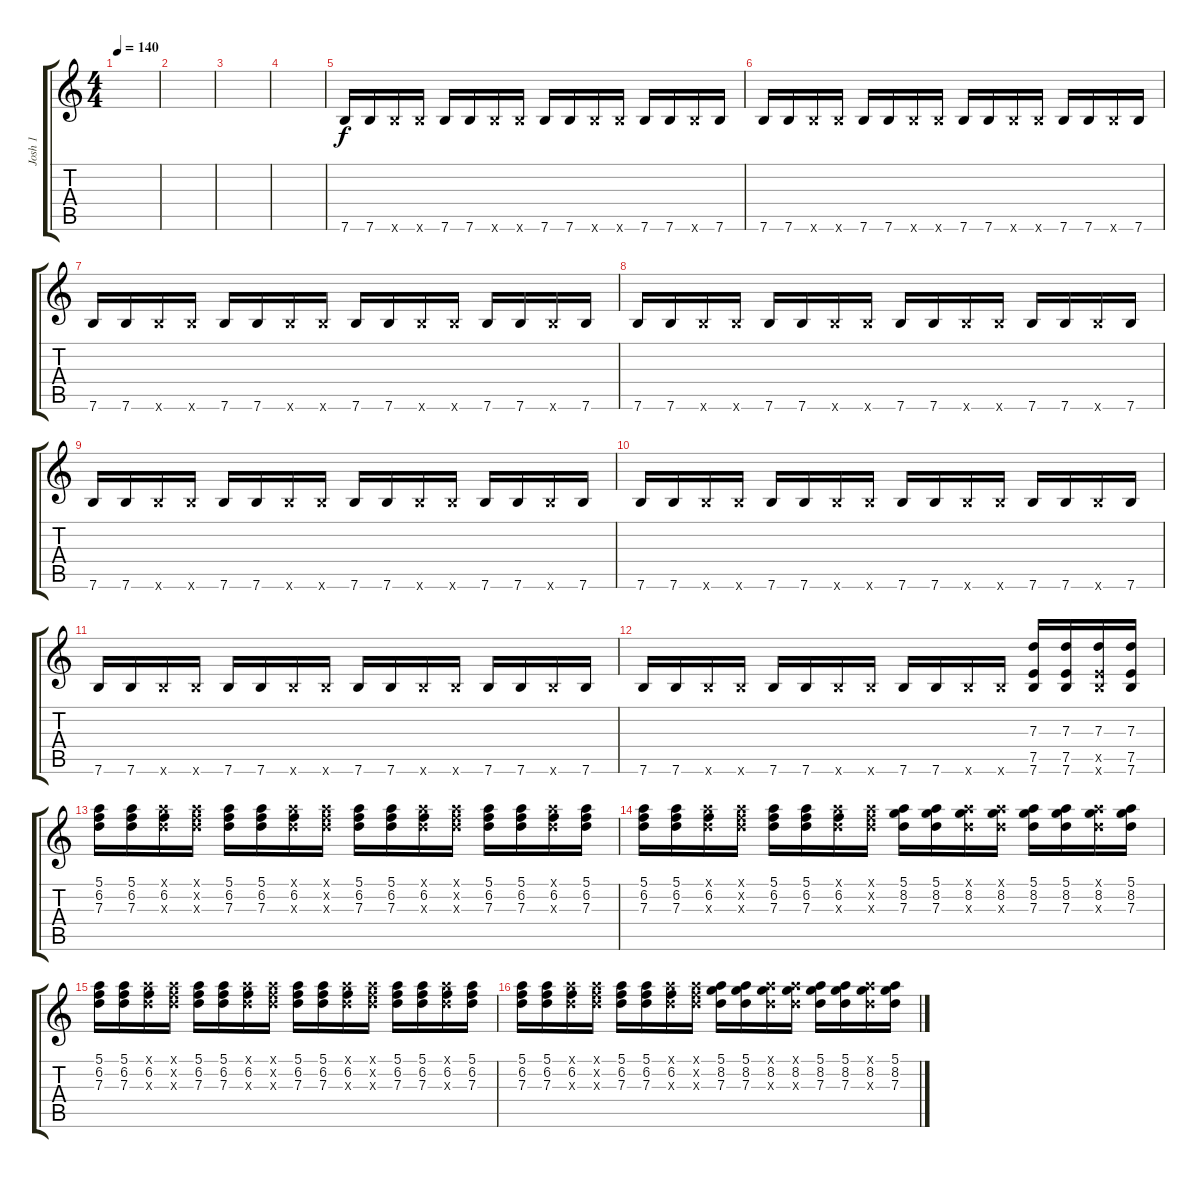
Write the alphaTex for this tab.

\track ("Josh 1" "Josh 1") {instrument overdrivenguitar}
\staff {score tabs}
\tuning (E4 B3 G3 D3 A2 E2) {hide}
\ts (4 4)
\tempo 140
\clef g2
\ks c
|
|
|
|
7.6.16 7.6.16 7.6{x}.16 7.6{x}.16 7.6.16 7.6.16 7.6{x}.16 7.6{x}.16 7.6.16 7.6.16 7.6{x}.16 7.6{x}.16 7.6.16 7.6.16 7.6{x}.16 7.6.16 |
7.6.16 7.6.16 7.6{x}.16 7.6{x}.16 7.6.16 7.6.16 7.6{x}.16 7.6{x}.16 7.6.16 7.6.16 7.6{x}.16 7.6{x}.16 7.6.16 7.6.16 7.6{x}.16 7.6.16 |
7.6.16 7.6.16 7.6{x}.16 7.6{x}.16 7.6.16 7.6.16 7.6{x}.16 7.6{x}.16 7.6.16 7.6.16 7.6{x}.16 7.6{x}.16 7.6.16 7.6.16 7.6{x}.16 7.6.16 |
7.6.16 7.6.16 7.6{x}.16 7.6{x}.16 7.6.16 7.6.16 7.6{x}.16 7.6{x}.16 7.6.16 7.6.16 7.6{x}.16 7.6{x}.16 7.6.16 7.6.16 7.6{x}.16 7.6.16 |
7.6.16 7.6.16 7.6{x}.16 7.6{x}.16 7.6.16 7.6.16 7.6{x}.16 7.6{x}.16 7.6.16 7.6.16 7.6{x}.16 7.6{x}.16 7.6.16 7.6.16 7.6{x}.16 7.6.16 |
7.6.16 7.6.16 7.6{x}.16 7.6{x}.16 7.6.16 7.6.16 7.6{x}.16 7.6{x}.16 7.6.16 7.6.16 7.6{x}.16 7.6{x}.16 7.6.16 7.6.16 7.6{x}.16 7.6.16 |
7.6.16 7.6.16 7.6{x}.16 7.6{x}.16 7.6.16 7.6.16 7.6{x}.16 7.6{x}.16 7.6.16 7.6.16 7.6{x}.16 7.6{x}.16 7.6.16 7.6.16 7.6{x}.16 7.6.16 |
7.6.16 7.6.16 7.6{x}.16 7.6{x}.16 7.6.16 7.6.16 7.6{x}.16 7.6{x}.16 7.6.16 7.6.16 7.6{x}.16 7.6{x}.16 (7.3 7.5 7.6).16 (7.3 7.5 7.6).16 (7.3 7.5{x} 7.6{x}).16 (7.3 7.5 7.6).16 |
(5.1 6.2 7.3).16 (5.1 6.2 7.3).16 (5.1{x} 6.2 7.3{x}).16 (5.1{x} 6.2{x} 7.3{x}).16 (5.1 6.2 7.3).16 (5.1 6.2 7.3).16 (5.1{x} 6.2 7.3{x}).16 (5.1{x} 6.2{x} 7.3{x}).16 (5.1 6.2 7.3).16 (5.1 6.2 7.3).16 (5.1{x} 6.2 7.3{x}).16 (5.1{x} 6.2{x} 7.3{x}).16 (5.1 6.2 7.3).16 (5.1 6.2 7.3).16 (5.1{x} 6.2 7.3{x}).16 (5.1 6.2 7.3).16 |
(5.1 6.2 7.3).16 (5.1 6.2 7.3).16 (5.1{x} 6.2 7.3{x}).16 (5.1{x} 6.2{x} 7.3{x}).16 (5.1 6.2 7.3).16 (5.1 6.2 7.3).16 (5.1{x} 6.2 7.3{x}).16 (5.1{x} 6.2{x} 7.3{x}).16 (5.1 8.2 7.3).16 (5.1 8.2 7.3).16 (5.1{x} 8.2 7.3{x}).16 (5.1{x} 8.2 7.3{x}).16 (5.1 8.2 7.3).16 (5.1 8.2 7.3).16 (5.1{x} 8.2 7.3{x}).16 (5.1 8.2 7.3).16 |
(5.1 6.2 7.3).16 (5.1 6.2 7.3).16 (5.1{x} 6.2 7.3{x}).16 (5.1{x} 6.2{x} 7.3{x}).16 (5.1 6.2 7.3).16 (5.1 6.2 7.3).16 (5.1{x} 6.2 7.3{x}).16 (5.1{x} 6.2{x} 7.3{x}).16 (5.1 6.2 7.3).16 (5.1 6.2 7.3).16 (5.1{x} 6.2 7.3{x}).16 (5.1{x} 6.2{x} 7.3{x}).16 (5.1 6.2 7.3).16 (5.1 6.2 7.3).16 (5.1{x} 6.2 7.3{x}).16 (5.1 6.2 7.3).16 |
(5.1 6.2 7.3).16 (5.1 6.2 7.3).16 (5.1{x} 6.2 7.3{x}).16 (5.1{x} 6.2{x} 7.3{x}).16 (5.1 6.2 7.3).16 (5.1 6.2 7.3).16 (5.1{x} 6.2 7.3{x}).16 (5.1{x} 6.2{x} 7.3{x}).16 (5.1 8.2 7.3).16 (5.1 8.2 7.3).16 (5.1{x} 8.2 7.3{x}).16 (5.1{x} 8.2 7.3{x}).16 (5.1 8.2 7.3).16 (5.1 8.2 7.3).16 (5.1{x} 8.2 7.3{x}).16 (5.1 8.2 7.3).16
